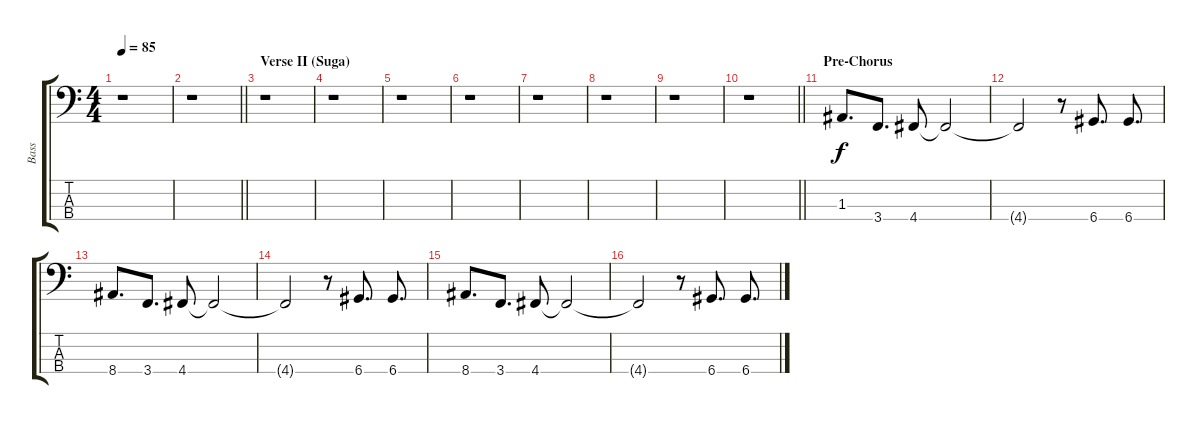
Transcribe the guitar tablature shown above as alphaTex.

\track ("Bass" "Bass") {instrument synthbass2}
\staff {score tabs}
\tuning (G2 D2 A1 D1) {hide}
\ts (4 4)
\tempo 85
\clef f4
\ks c
r.1{dy f} |
\barLineRight lightlight
r.1 |
\section ("" "Verse II (Suga)")
r.1 |
r.1 |
r.1 |
r.1 |
r.1 |
r.1 |
r.1 |
\barLineRight lightlight
r.1 |
\section ("" "Pre-Chorus")
1.3.8{d} 3.4.8{d} 4.4.8 4.4{t}.2 |
4.4{t}.2 r.8 6.4.8{d} 6.4.8{d} |
8.4.8{d} 3.4.8{d} 4.4.8 4.4{t}.2 |
4.4{t}.2 r.8 6.4.8{d} 6.4.8{d} |
8.4.8{d} 3.4.8{d} 4.4.8 4.4{t}.2 |
4.4{t}.2 r.8 6.4.8{d} 6.4.8{d}
